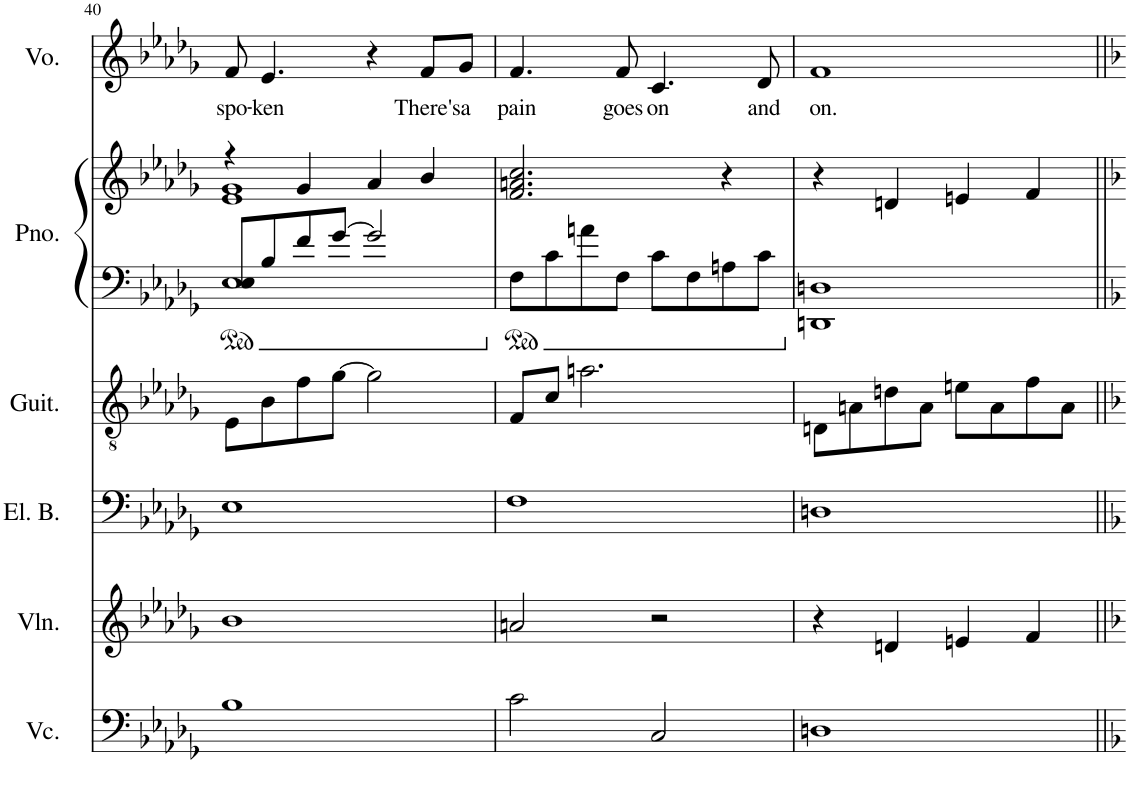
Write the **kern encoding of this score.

**kern	**kern	**kern	**kern	**kern	**kern	**kern	**text
*part6	*part5	*part4	*part3	*part2	*part2	*part1	*part1
*staff7	*staff6	*staff5	*staff4	*staff3	*staff2	*staff1	*staff1
*I"Violoncello	*I"Violin	*I"Electric Bass	*I"Classical Guitar	*I"Piano	*	*I"Voice	*
*I'Vc.	*I'Vln.	*I'El. B.	*I'Guit.	*I'Pno.	*	*I'Vo.	*
!!LO:PB:g=z
*clefF4	*clefG2	*clefF4	*clefGv2	*clefF4	*clefG2	*clefG2	*
*	*	*Trd7c12	*	*	*	*	*
*k[b-e-a-d-g-]	*k[b-e-a-d-g-]	*k[b-e-a-d-g-]	*k[b-e-a-d-g-]	*k[b-e-a-d-g-]	*k[b-e-a-d-g-]	*k[b-e-a-d-g-]	*
*M4/4	*M4/4	*M4/4	*M4/4	*M4/4	*M4/4	*M4/4	*
=40	=40	=40	=40	=40	=40	=40	=40
*	*	*	*	*^	*^	*	*
!	!	!	!	!	!	!	!	!	!LO:LY:b
1B-	1b-	1E-	8E-\L	1E-	8E-/L	4r	1e- 1g-	8f/	spo-
!	!	!	!	!	!	!	!	!	!LO:LY:b
.	.	.	8B-\	.	8B-/	.	.	4.e-/	-ken
.	.	.	8f\	.	8f/	4g-/	.	.	.
.	.	.	[8g-\J	.	[8g-/J	.	.	.	.
.	.	.	2g-\]	.	2g-/]	4a-/	.	4r	.
!	!	!	!	!	!	!	!	!	!LO:LY:b
.	.	.	.	.	.	4b-/	.	8f/L	There's
!	!	!	!	!	!	!	!	!	!LO:LY:b
.	.	.	.	.	.	.	.	8g-/J	a
*	*	*	*	*v	*v	*	*	*	*
*	*	*	*	*	*v	*v	*	*
=41	=41	=41	=41	=41	=41	=41	=41
!	!	!	!	!	!	!	!LO:LY:b
2c\	2an/	1F	8F/L	8F\L	2.f/ 2.an/ 2.cc/	4.f/	pain
.	.	.	8c/J	8c\	.	.	.
.	.	.	2.an\	8an\	.	.	.
!	!	!	!	!	!	!	!LO:LY:b
.	.	.	.	8F\J	.	8f/	goes
!	!	!	!	!	!	!	!LO:LY:b
2C/	2r	.	.	8c\L	.	4.c/	on
.	.	.	.	8F\	.	.	.
.	.	.	.	8An\	4r	.	.
!	!	!	!	!	!	!	!LO:LY:b
.	.	.	.	8c\J	.	8d-/	and
=42	=42	=42	=42	=42	=42	=42	=42
!	!	!	!	!	!	!	!LO:LY:b
1Dn	4r	1Dn	8Dn\L	1DDn 1Dn	4r	1f	on.
.	.	.	8An\	.	.	.	.
.	4dn/	.	8dn\	.	4dn/	.	.
.	.	.	8A\J	.	.	.	.
.	4en/	.	8en\L	.	4en/	.	.
.	.	.	8A\	.	.	.	.
.	4f/	.	8f\	.	4f/	.	.
.	.	.	8A\J	.	.	.	.
=||	=||	=||	=||	=||	=||	=||	=||
*-	*-	*-	*-	*-	*-	*-	*-
